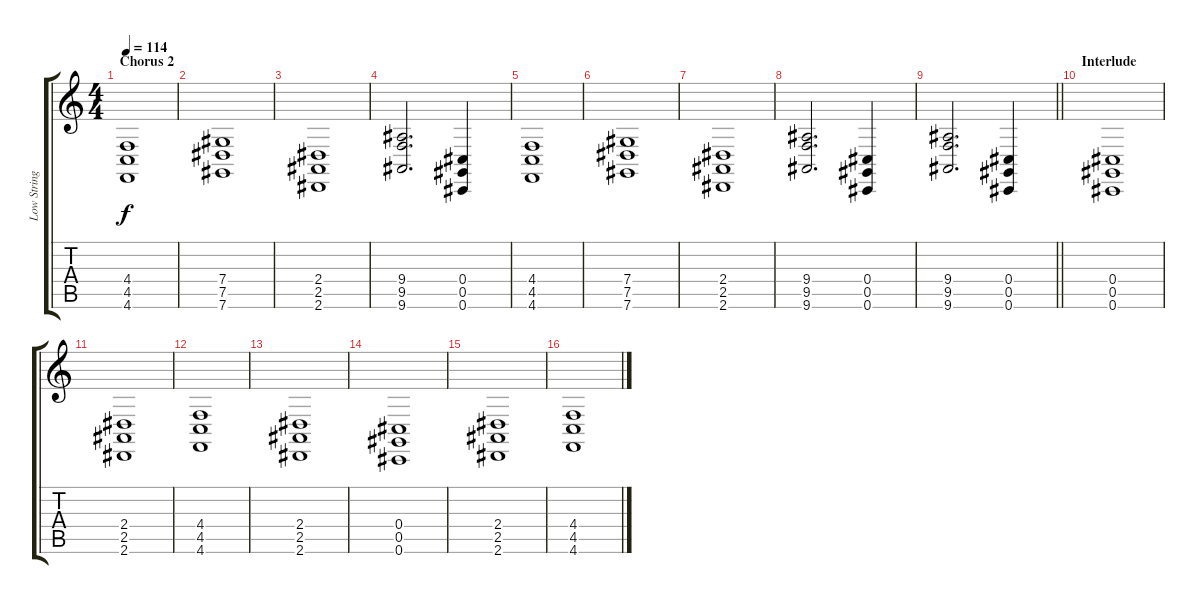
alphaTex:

\track ("Low String" "Low String") {instrument stringensemble1}
\staff {score tabs}
\tuning (Eb4 Bb3 Gb3 Db3 Ab2 Db2) {hide}
\ts (4 4)
\section ("" "Chorus 2")
\tempo 114
\clef g2
\ks c
(4.4 4.5 4.6).1{dy f} |
(7.4 7.5 7.6).1 |
(2.4 2.5 2.6).1 |
(9.4 9.5 9.6).2{d} (0.4 0.5 0.6).4 |
(4.4 4.5 4.6).1 |
(7.4 7.5 7.6).1 |
(2.4 2.5 2.6).1 |
(9.4 9.5 9.6).2{d} (0.4 0.5 0.6).4 |
\barLineRight lightlight
(9.4 9.5 9.6).2{d} (0.4 0.5 0.6).4 |
\section ("" "Interlude")
(0.4 0.5 0.6).1 |
(2.4 2.5 2.6).1 |
(4.4 4.5 4.6).1 |
(2.4 2.5 2.6).1 |
(0.4 0.5 0.6).1 |
(2.4 2.5 2.6).1 |
(4.4 4.5 4.6).1
